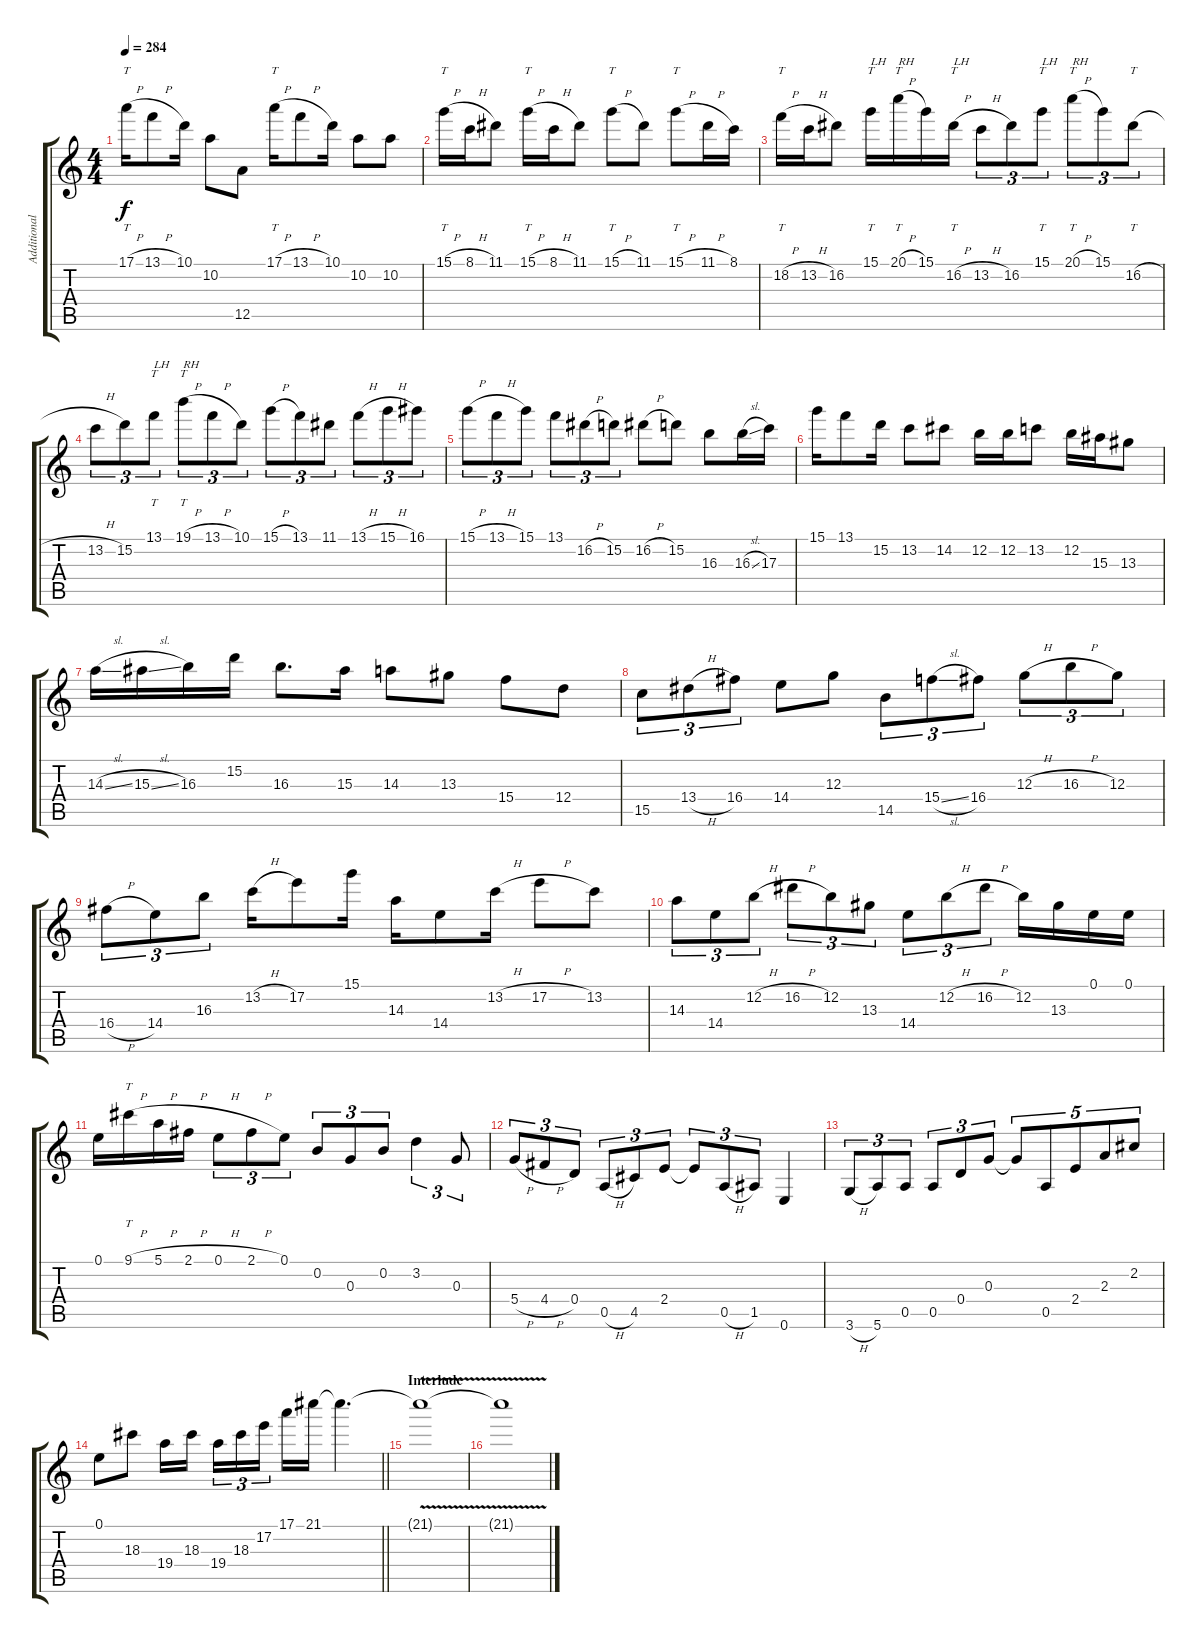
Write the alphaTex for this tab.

\track ("Additional Solo Guitar Guitar" "Additional") {instrument overdrivenguitar}
\staff {score tabs}
\tuning (E4 B3 G3 D3 A2 E2) {hide}
\ts (4 4)
\tempo 284
\clef g2
\ks c
17.1{h}.16{tt dy f} 13.1{h}.8 10.1.16 10.2.8 12.5.8 17.1{h}.16{tt} 13.1{h}.8 10.1.16 10.2.8 10.2.8 |
15.1{h}.16{tt} 8.1{h}.16 11.1.8 15.1{h}.16{tt} 8.1{h}.16 11.1.8 15.1{h}.8{tt} 11.1.8 15.1{h}.8{tt} 11.1{h}.16 8.1.16 |
18.2{h}.16{tt} 13.2{h}.16 16.2.8 15.1.16{tt txt "LH"} 20.1{h}.16{tt txt "RH"} 15.1.16 16.2{h}.16{tt txt "LH"} 13.2{h}.8{tu (3 2)} 16.2.8{tu (3 2)} 15.1.8{tt tu (3 2) txt "LH"} 20.1{h}.8{tt tu (3 2) txt "RH"} 15.1.8{tu (3 2)} 16.2{h}.8{tt tu (3 2)} |
13.2{h}.8{tu (3 2)} 15.2.8{tu (3 2)} 13.1.8{tt tu (3 2) txt "LH"} 19.1{h}.8{tt tu (3 2) txt "RH"} 13.1{h}.8{tu (3 2)} 10.1.8{tu (3 2)} 15.1{h}.8{tu (3 2)} 13.1.8{tu (3 2)} 11.1.8{tu (3 2)} 13.1{h}.8{tu (3 2)} 15.1{h}.8{tu (3 2)} 16.1.8{tu (3 2)} |
15.1{h}.8{tu (3 2)} 13.1{h}.8{tu (3 2)} 15.1.8{tu (3 2)} 13.1.8{tu (3 2)} 16.2{h}.8{tu (3 2)} 15.2.8{tu (3 2)} 16.2{h}.8 15.2.8 16.3.8 16.3{sl}.16 17.3.16 |
15.1.16 13.1.8 15.2.16 13.2.8 14.2.8 12.2.16 12.2.16 13.2.8 12.2.16 15.3.16 13.3.8 |
14.3{sl}.16 15.3{sl}.16 16.3.16 15.2.16 16.3.8{d} 15.3.16 14.3.8 13.3.8 15.4.8 12.4.8 |
15.5.8{tu (3 2)} 13.4{h}.8{tu (3 2)} 16.4.8{tu (3 2)} 14.4.8 12.3.8 14.5.8{tu (3 2)} 15.4{sl}.8{tu (3 2)} 16.4.8{tu (3 2)} 12.3{h}.8{tu (3 2)} 16.3{h}.8{tu (3 2)} 12.3.8{tu (3 2)} |
16.4{h}.8{tu (3 2)} 14.4.8{tu (3 2)} 16.3.8{tu (3 2)} 13.2{h}.16 17.2.8 15.1.16 14.3.16 14.4.8 13.2{h}.16 17.2{h}.8 13.2.8 |
14.3.8{tu (3 2)} 14.4.8{tu (3 2)} 12.2{h}.8{tu (3 2)} 16.2{h}.8{tu (3 2)} 12.2.8{tu (3 2)} 13.3.8{tu (3 2)} 14.4.8{tu (3 2)} 12.2{h}.8{tu (3 2)} 16.2{h}.8{tu (3 2)} 12.2.16 13.3.16 0.1.16 0.1.16 |
0.1.16 9.1{h}.16{tt} 5.1{h}.16 2.1{h}.16 0.1{h}.8{tu (3 2)} 2.1{h}.8{tu (3 2)} 0.1.8{tu (3 2)} 0.2.8{tu (3 2)} 0.3.8{tu (3 2)} 0.2.8{tu (3 2)} 3.2.4{tu (3 2)} 0.3.8{tu (3 2)} |
5.4{h}.8{tu (3 2)} 4.4{h}.8{tu (3 2)} 0.4.8{tu (3 2)} 0.5{h}.8{tu (3 2)} 4.5.8{tu (3 2)} 2.4.8{tu (3 2)} 2.4{t}.8{tu (3 2)} 0.5{h}.8{tu (3 2)} 1.5.8{tu (3 2)} 0.6.4 |
3.6{h}.8{tu (3 2)} 5.6.8{tu (3 2)} 0.5.8{tu (3 2)} 0.5.8{tu (3 2)} 0.4.8{tu (3 2)} 0.3.8{tu (3 2)} 0.3{t}.8{tu (5 4)} 0.5.8{tu (5 4)} 2.4.8{tu (5 4)} 2.3.8{tu (5 4)} 2.2.8{tu (5 4)} |
\barLineRight lightlight
0.1.8 18.3.8 19.4.16 18.3.16{beam splitsecondary} 19.4.16{tu (3 2)} 18.3.16{tu (3 2)} 17.2.16{tu (3 2)} 17.1.16 21.1.16 21.1{t}.4{d} |
\section ("" "Interlude")
21.1{v t}.1 |
21.1{t}.1
